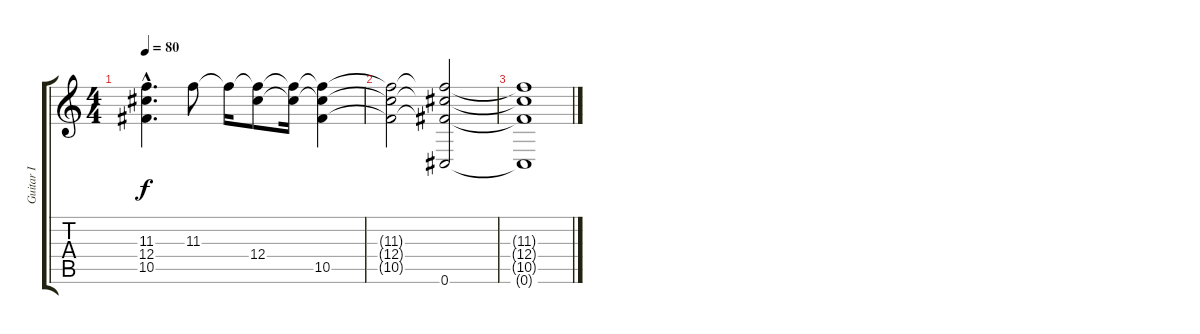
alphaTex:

\track ("Guitar I" "Guitar I") {instrument distortionguitar}
\staff {score tabs}
\tuning (Eb4 Bb3 Gb3 Db3 Ab2 Db2) {hide}
\ts (4 4)
\tempo 80
\clef g2
\ks c
(11.3{hac t} 12.4{hac t} 10.5{hac t}).4{d dy f} 11.3.8 11.3{t}.16 (11.3{t} 12.4).8 (11.3{t} 12.4{t}).16 (11.3{t} 12.4{t} 10.5).4 |
(11.3{t} 12.4{t} 10.5{t}).2 (11.3{t} 12.4{t} 10.5{t} 0.6).2 |
(11.3{t} 12.4{t} 10.5{t} 0.6{t}).1
